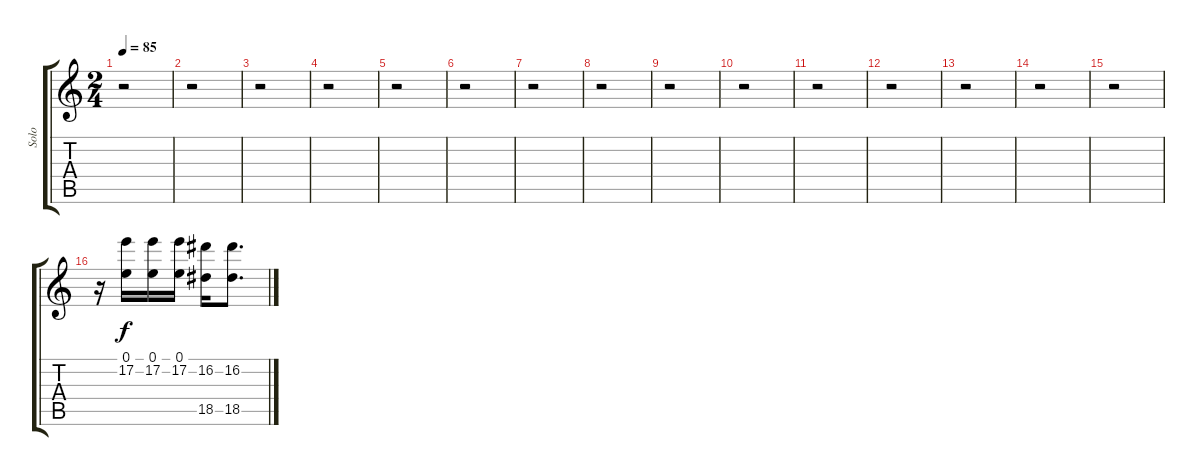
\track ("Solo" "Solo") {instrument distortionguitar}
\staff {score tabs}
\tuning (E4 B3 G3 D3 A2 E2) {hide}
\ts (2 4)
\tempo 85
\clef g2
\ks c
r.2{dy f} |
r.2 |
r.2 |
r.2 |
r.2 |
r.2 |
r.2 |
r.2 |
r.2 |
r.2 |
r.2 |
r.2 |
r.2 |
r.2 |
r.2 |
r.16 (0.1 17.2).16 (0.1 17.2).16 (0.1 17.2).16 (16.2 18.5).16 (16.2 18.5).8{d}
